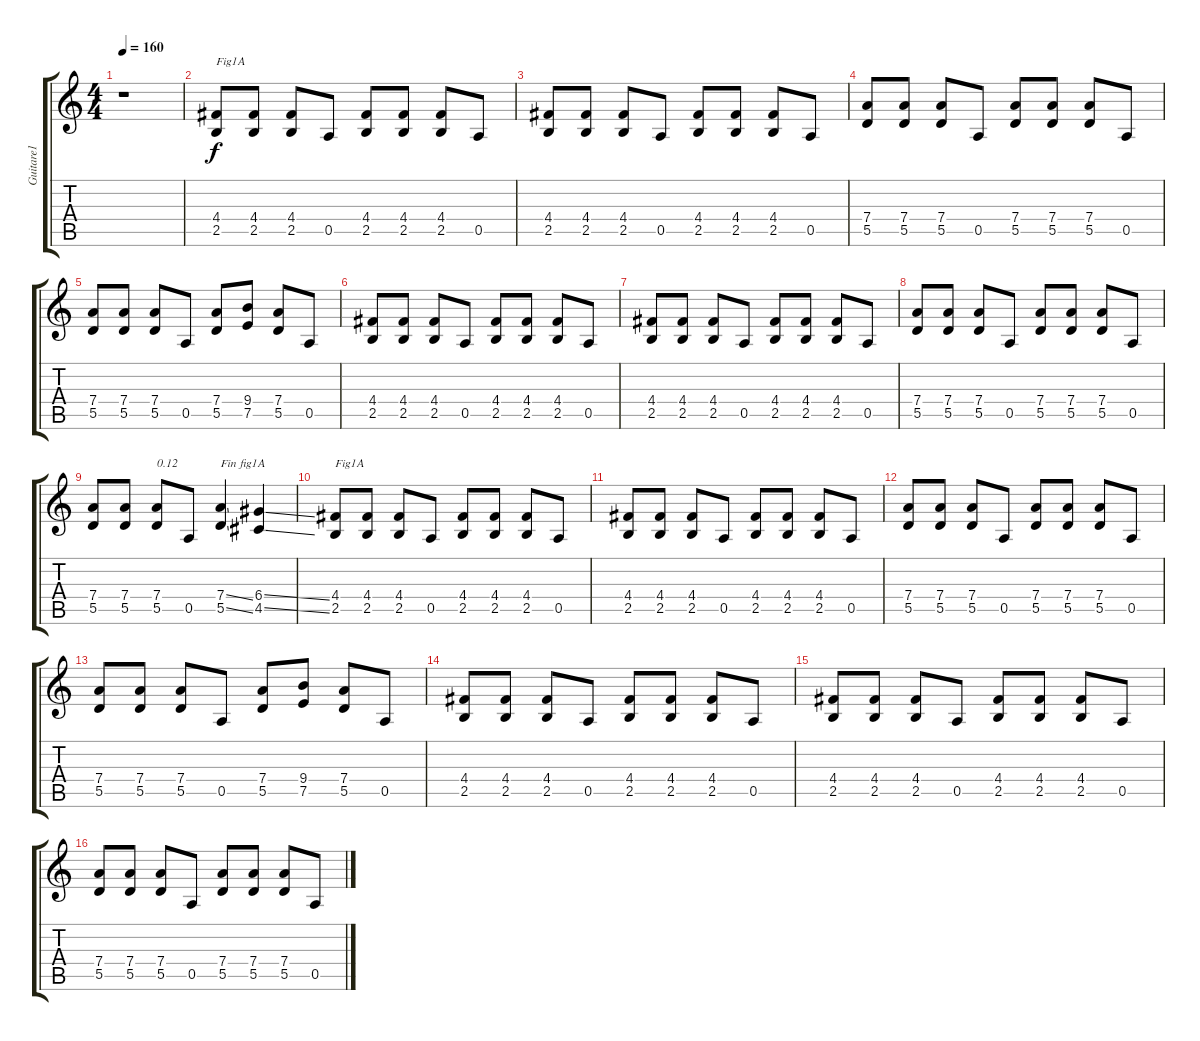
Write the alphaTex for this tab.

\track ("Guitare1" "Guitare1") {instrument overdrivenguitar}
\staff {score tabs}
\tuning (E4 B3 G3 D3 A2 E2) {hide}
\ts (4 4)
\tempo 160
\clef g2
\ks c
r.1{dy f instrument overdrivenguitar} |
(4.4 2.5).8{txt "Fig1A"} (4.4 2.5).8 (4.4 2.5).8 0.5.8 (4.4 2.5).8 (4.4 2.5).8 (4.4 2.5).8 0.5.8 |
(4.4 2.5).8 (4.4 2.5).8 (4.4 2.5).8 0.5.8 (4.4 2.5).8 (4.4 2.5).8 (4.4 2.5).8 0.5.8 |
(7.4 5.5).8 (7.4 5.5).8 (7.4 5.5).8 0.5.8 (7.4 5.5).8 (7.4 5.5).8 (7.4 5.5).8 0.5.8 |
(7.4 5.5).8 (7.4 5.5).8 (7.4 5.5).8 0.5.8 (7.4 5.5).8 (9.4 7.5).8 (7.4 5.5).8 0.5.8 |
(4.4 2.5).8 (4.4 2.5).8 (4.4 2.5).8 0.5.8 (4.4 2.5).8 (4.4 2.5).8 (4.4 2.5).8 0.5.8 |
(4.4 2.5).8 (4.4 2.5).8 (4.4 2.5).8 0.5.8 (4.4 2.5).8 (4.4 2.5).8 (4.4 2.5).8 0.5.8 |
(7.4 5.5).8 (7.4 5.5).8 (7.4 5.5).8 0.5.8 (7.4 5.5).8 (7.4 5.5).8 (7.4 5.5).8 0.5.8 |
(7.4 5.5).8 (7.4 5.5).8 (7.4 5.5).8{txt "0.12"} 0.5.8 (7.4{ss} 5.5{ss}).4{txt "Fin fig1A"} (6.4{ss} 4.5{ss}).4 |
(4.4 2.5).8{txt "Fig1A"} (4.4 2.5).8 (4.4 2.5).8 0.5.8 (4.4 2.5).8 (4.4 2.5).8 (4.4 2.5).8 0.5.8 |
(4.4 2.5).8 (4.4 2.5).8 (4.4 2.5).8 0.5.8 (4.4 2.5).8 (4.4 2.5).8 (4.4 2.5).8 0.5.8 |
(7.4 5.5).8 (7.4 5.5).8 (7.4 5.5).8 0.5.8 (7.4 5.5).8 (7.4 5.5).8 (7.4 5.5).8 0.5.8 |
(7.4 5.5).8 (7.4 5.5).8 (7.4 5.5).8 0.5.8 (7.4 5.5).8 (9.4 7.5).8 (7.4 5.5).8 0.5.8 |
(4.4 2.5).8 (4.4 2.5).8 (4.4 2.5).8 0.5.8 (4.4 2.5).8 (4.4 2.5).8 (4.4 2.5).8 0.5.8 |
(4.4 2.5).8 (4.4 2.5).8 (4.4 2.5).8 0.5.8 (4.4 2.5).8 (4.4 2.5).8 (4.4 2.5).8 0.5.8 |
(7.4 5.5).8 (7.4 5.5).8 (7.4 5.5).8 0.5.8 (7.4 5.5).8 (7.4 5.5).8 (7.4 5.5).8 0.5.8
